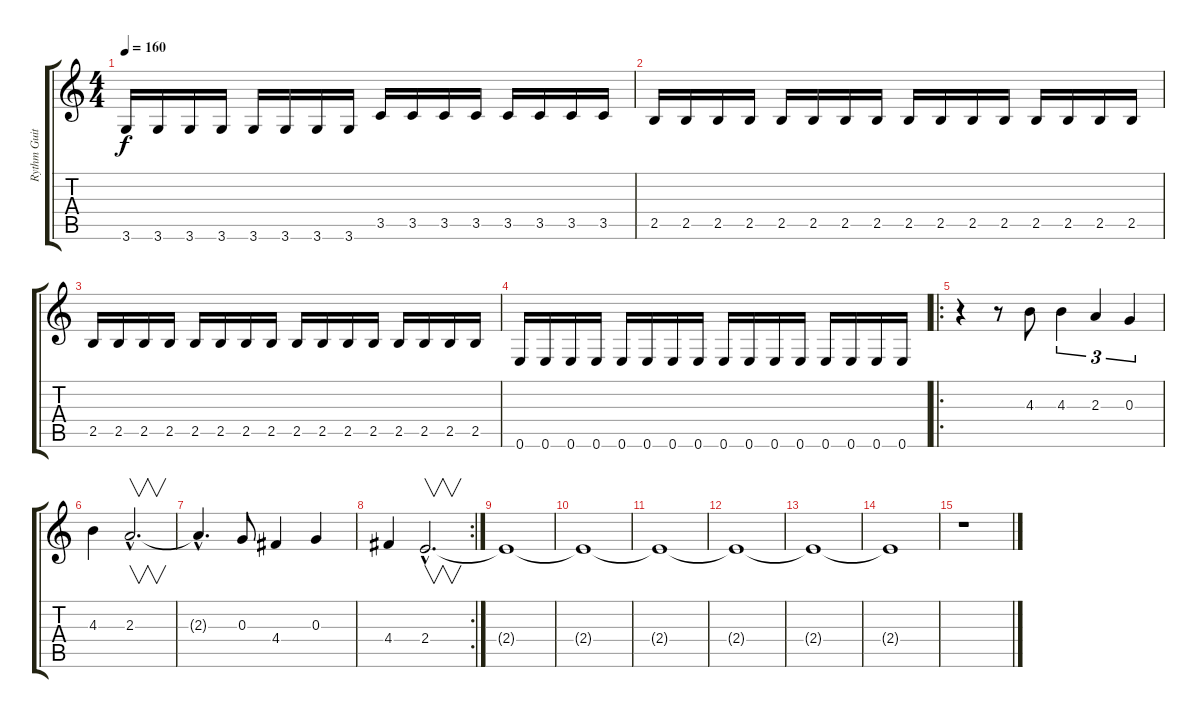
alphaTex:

\track ("Rythm Guitar" "Rythm Guit") {instrument overdrivenguitar}
\staff {score tabs}
\tuning (E4 B3 G3 D3 A2 E2) {hide}
\ts (4 4)
\tempo 160
\clef g2
\ks c
3.6.16{dy f} 3.6.16 3.6.16 3.6.16 3.6.16 3.6.16 3.6.16 3.6.16 3.5.16 3.5.16 3.5.16 3.5.16 3.5.16 3.5.16 3.5.16 3.5.16 |
2.5.16 2.5.16 2.5.16 2.5.16 2.5.16 2.5.16 2.5.16 2.5.16 2.5.16 2.5.16 2.5.16 2.5.16 2.5.16 2.5.16 2.5.16 2.5.16 |
2.5.16 2.5.16 2.5.16 2.5.16 2.5.16 2.5.16 2.5.16 2.5.16 2.5.16 2.5.16 2.5.16 2.5.16 2.5.16 2.5.16 2.5.16 2.5.16 |
0.6.16 0.6.16 0.6.16 0.6.16 0.6.16 0.6.16 0.6.16 0.6.16 0.6.16 0.6.16 0.6.16 0.6.16 0.6.16 0.6.16 0.6.16 0.6.16 |
\ro
r.4 r.8 4.3.8 4.3.4{tu (3 2)} 2.3.4{tu (3 2)} 0.3.4{tu (3 2)} |
4.3.4 2.3{hac}.2{v d} |
2.3{hac t}.4{d} 0.3.8 4.4.4 0.3.4 |
\rc 2
4.4.4 2.4{hac}.2{v d} |
2.4{t}.1 |
2.4{t}.1 |
2.4{t}.1 |
2.4{t}.1 |
2.4{t}.1 |
2.4{t}.1 |
r.1
